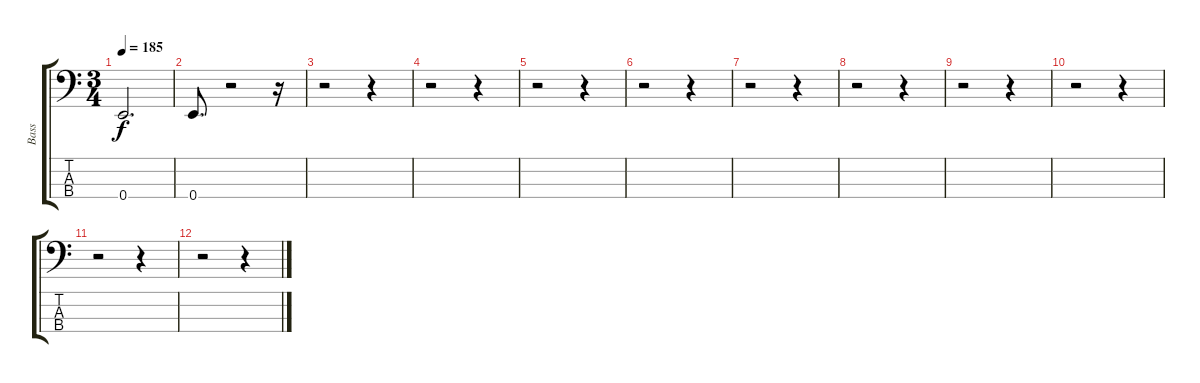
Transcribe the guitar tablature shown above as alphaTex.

\track ("Bass" "Bass") {instrument fretlessbass}
\staff {score tabs}
\tuning (G2 D2 A1 E1) {hide}
\ts (3 4)
\tempo 185
\clef f4
\ks c
0.4{t}.2{d dy f} |
0.4.8{d} r.2 r.16 |
r.2 r.4 |
r.2 r.4 |
r.2 r.4 |
r.2 r.4 |
r.2 r.4 |
r.2 r.4 |
r.2 r.4 |
r.2 r.4 |
r.2 r.4 |
r.2 r.4
